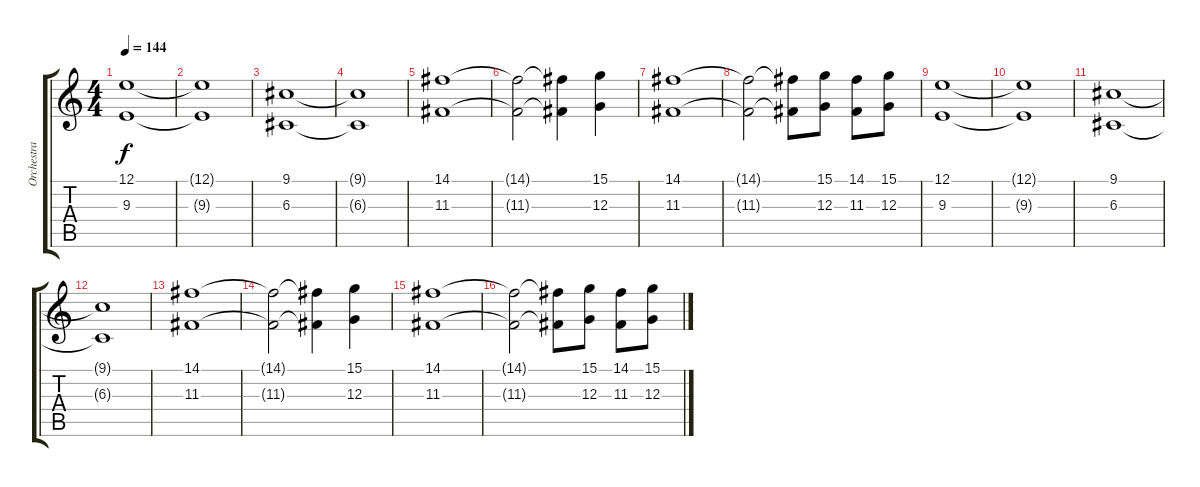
\track ("Orchestra 2" "Orchestra ") {instrument stringensemble1}
\staff {score tabs}
\tuning (E4 B3 G3 D3 A2 D2) {hide}
\ts (4 4)
\tempo 144
\clef g2
\ks c
(12.1 9.3).1{dy f} |
(12.1{t} 9.3{t}).1 |
(9.1 6.3).1 |
(9.1{t} 6.3{t}).1 |
(14.1 11.3).1 |
(14.1{t} 11.3{t}).2 (14.1{t} 11.3{t}).4 (15.1 12.3).4 |
(14.1 11.3).1 |
(14.1{t} 11.3{t}).2 (14.1{t} 11.3{t}).8 (15.1 12.3).8 (14.1 11.3).8 (15.1 12.3).8 |
(12.1 9.3).1 |
(12.1{t} 9.3{t}).1 |
(9.1 6.3).1 |
(9.1{t} 6.3{t}).1 |
(14.1 11.3).1 |
(14.1{t} 11.3{t}).2 (14.1{t} 11.3{t}).4 (15.1 12.3).4 |
(14.1 11.3).1 |
(14.1{t} 11.3{t}).2 (14.1{t} 11.3{t}).8 (15.1 12.3).8 (14.1 11.3).8 (15.1 12.3).8
